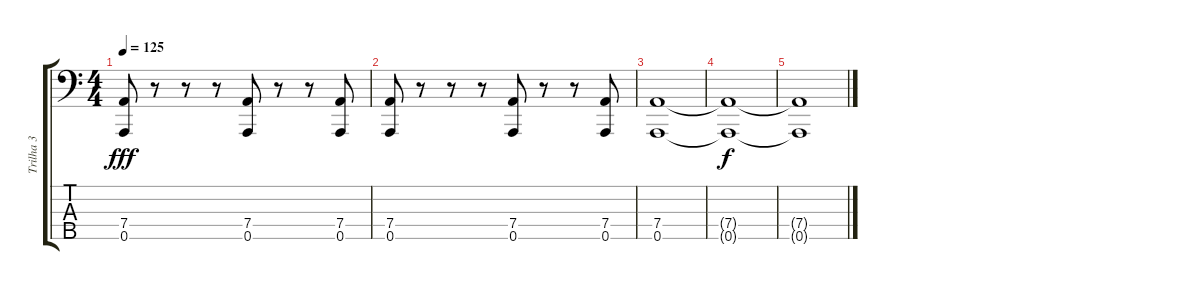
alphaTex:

\track ("Trilha 3" "Trilha 3") {instrument electricbassfinger}
\staff {score tabs}
\tuning (F2 C2 G1 D1 A0) {hide}
\ts (4 4)
\tempo 125
\clef f4
\ks c
(7.4 0.5).8{dy fff} r.8 r.8 r.8 (7.4 0.5).8 r.8 r.8 (7.4 0.5).8 |
(7.4 0.5).8 r.8 r.8 r.8 (7.4 0.5).8 r.8 r.8 (7.4 0.5).8 |
(7.4 0.5).1{volume 0} |
(7.4{t} 0.5{t}).1{dy f} |
(7.4{t} 0.5{t}).1
